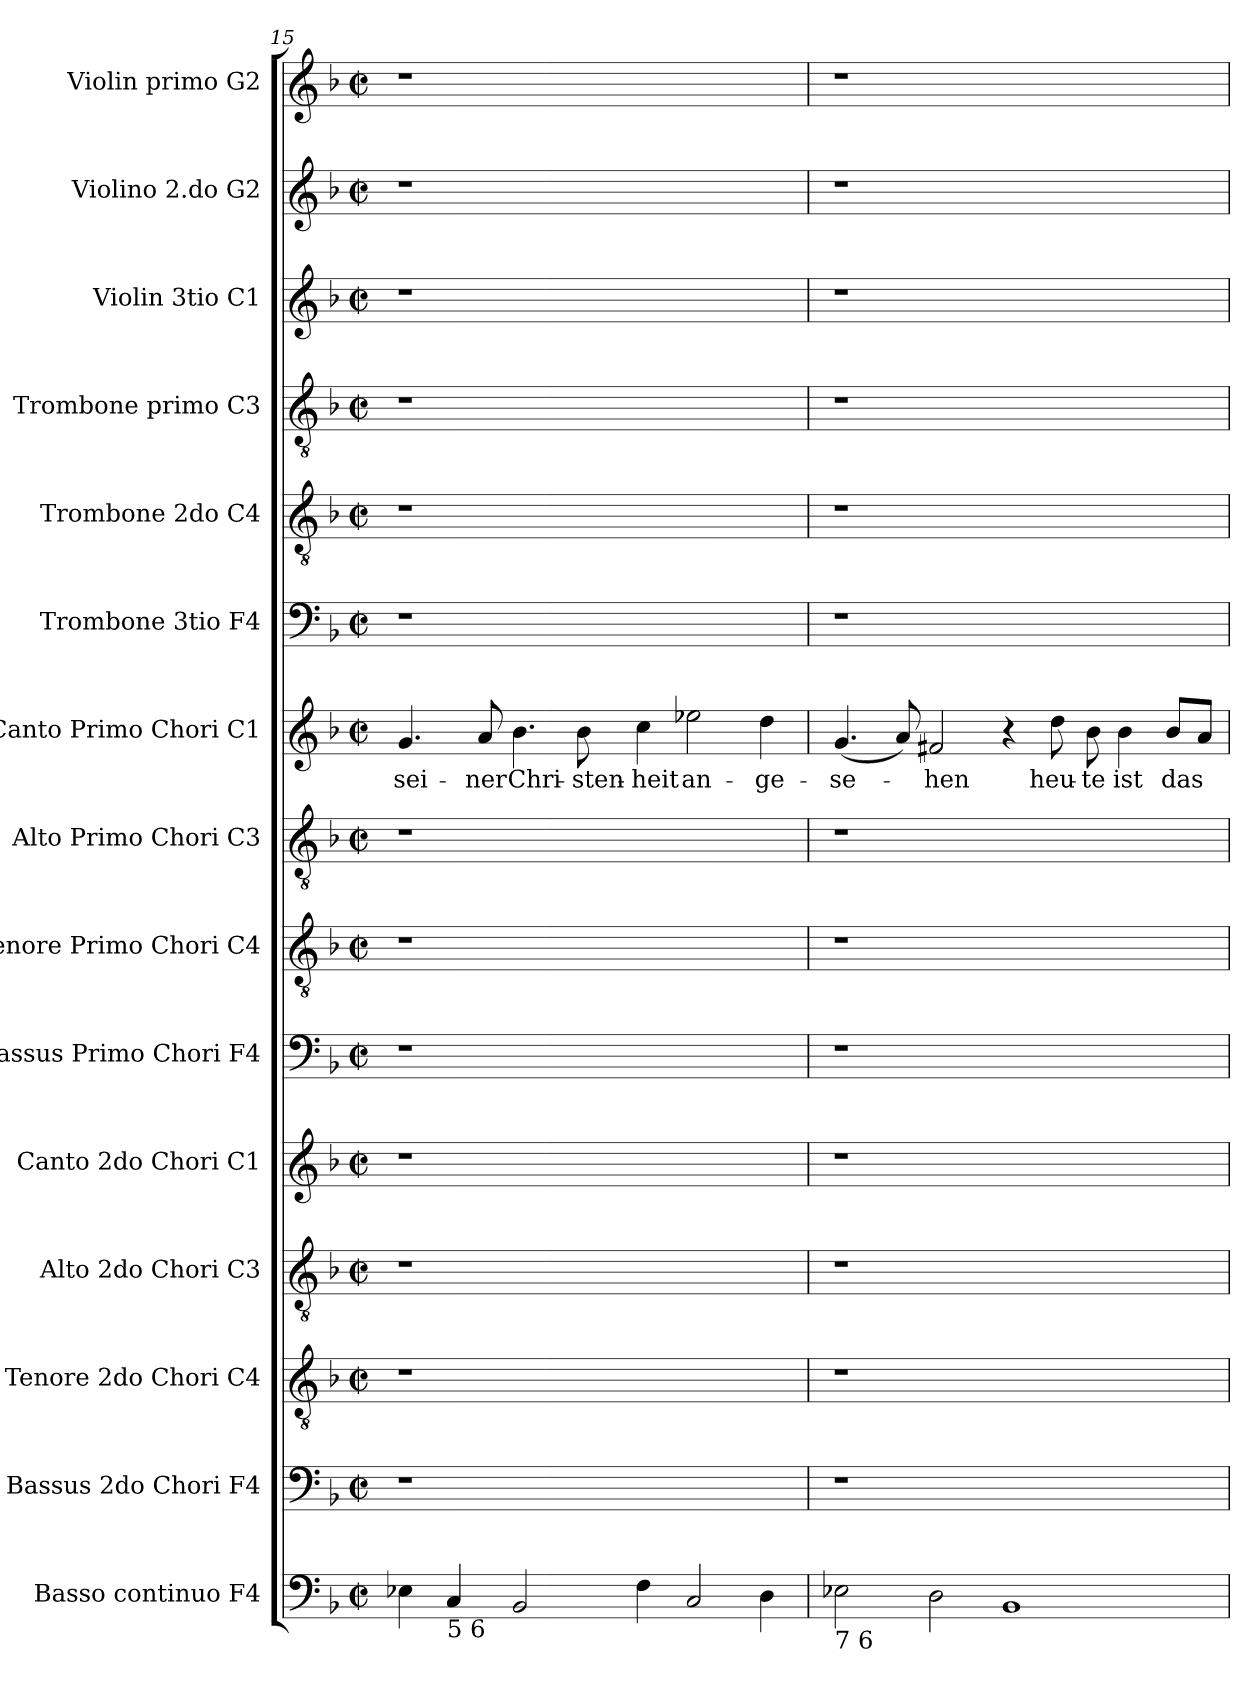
**kern	**kern	**kern	**kern	**kern	**kern	**kern	**kern	**kern	**text	**kern	**kern	**kern	**kern	**kern	**kern
*part15	*part14	*part13	*part12	*part11	*part10	*part9	*part8	*part7	*part7	*part6	*part5	*part4	*part3	*part2	*part1
*staff15	*staff14	*staff13	*staff12	*staff11	*staff10	*staff9	*staff8	*staff7	*staff7	*staff6	*staff5	*staff4	*staff3	*staff2	*staff1
*I"Basso continuo F4	*I"Bassus  2do Chori F4	*I"Tenore 2do Chori C4	*I"Alto 2do Chori C3	*I"Canto 2do Chori C1	*I"Bassus Primo Chori F4	*I"Tenore Primo Chori C4	*I"Alto Primo Chori C3	*I"Canto Primo Chori C1	*	*I"Trombone 3tio F4	*I"Trombone 2do C4	*I"Trombone primo C3	*I"Violin 3tio C1	*I"Violino 2.do G2	*I"Violin primo G2
*I'BC	*I'B/Ch2	*I'T/Ch2	*I'A/Ch2	*I'C/Ch2	*I'B/Ch1	*I'T/Ch1	*I'A/Ch1	*I'C/Ch1	*	*I'Tr3	*I'Tr2	*I'Tr1	*I'Vl3	*I'Vl2	*I'Vl1
*clefF4	*clefF4	*clefGv2	*clefGv2	*clefG2	*clefF4	*clefGv2	*clefGv2	*clefG2	*	*clefF4	*clefGv2	*clefGv2	*clefG2	*clefG2	*clefG2
*k[b-]	*k[b-]	*k[b-]	*k[b-]	*k[b-]	*k[b-]	*k[b-]	*k[b-]	*k[b-]	*	*k[b-]	*k[b-]	*k[b-]	*k[b-]	*k[b-]	*k[b-]
*F:	*F:	*F:	*F:	*F:	*F:	*F:	*F:	*F:	*	*F:	*F:	*F:	*F:	*F:	*F:
*M2/2	*M2/2	*M2/2	*M2/2	*M2/2	*M2/2	*M2/2	*M2/2	*M2/2	*	*M2/2	*M2/2	*M2/2	*M2/2	*M2/2	*M2/2
*met(c|)	*met(c|)	*met(c|)	*met(c|)	*met(c|)	*met(c|)	*met(c|)	*met(c|)	*met(c|)	*	*met(c|)	*met(c|)	*met(c|)	*met(c|)	*met(c|)	*met(c|)
=15	=15	=15	=15	=15	=15	=15	=15	=15	=15	=15	=15	=15	=15	=15	=15
!	!	!	!	!	!	!	!	!	!LO:LY:b	!	!	!	!	!	!
4E-X\	1r	1r	1r	1r	1r	1r	1r	4.g/	sei-	1r	1r	1r	1r	1r	1r
!LO:TX:b:t=5 6	!	!	!	!	!	!	!	!	!	!	!	!	!	!	!
4C/	.	.	.	.	.	.	.	.	.	.	.	.	.	.	.
!	!	!	!	!	!	!	!	!	!LO:LY:b	!	!	!	!	!	!
.	.	.	.	.	.	.	.	8a/	-ner	.	.	.	.	.	.
!	!	!	!	!	!	!	!	!	!LO:LY:b	!	!	!	!	!	!
2BB-/	.	.	.	.	.	.	.	4.b-\	Chri-	.	.	.	.	.	.
!	!	!	!	!	!	!	!	!	!LO:LY:b	!	!	!	!	!	!
.	.	.	.	.	.	.	.	8b-\	-sten-	.	.	.	.	.	.
!	!	!	!	!	!	!	!	!	!LO:LY:b	!	!	!	!	!	!
4F\	1ryy	1ryy	1ryy	1ryy	1ryy	1ryy	1ryy	4cc\	-heit	1ryy	1ryy	1ryy	1ryy	1ryy	1ryy
!	!	!	!	!	!	!	!	!	!LO:LY:b	!	!	!	!	!	!
2C/	.	.	.	.	.	.	.	2ee-X\	an-	.	.	.	.	.	.
!	!	!	!	!	!	!	!	!	!LO:LY:b	!	!	!	!	!	!
4D\	.	.	.	.	.	.	.	4dd\	-ge-	.	.	.	.	.	.
=16	=16	=16	=16	=16	=16	=16	=16	=16	=16	=16	=16	=16	=16	=16	=16
!LO:TX:b:t=7 6	!	!	!	!	!	!	!	!	!	!	!	!	!	!	!
!	!	!	!	!	!	!	!	!	!LO:LY:b	!	!	!	!	!	!
2E-X\	1r	1r	1r	1r	1r	1r	1r	(<4.g/	-se-	1r	1r	1r	1r	1r	1r
.	.	.	.	.	.	.	.	8a/)	.	.	.	.	.	.	.
!	!	!	!	!	!	!	!	!	!LO:LY:b	!	!	!	!	!	!
2D\	.	.	.	.	.	.	.	2f#X/	-hen	.	.	.	.	.	.
1BB-	1ryy	1ryy	1ryy	1ryy	1ryy	1ryy	1ryy	4r	.	1ryy	1ryy	1ryy	1ryy	1ryy	1ryy
!	!	!	!	!	!	!	!	!	!LO:LY:b	!	!	!	!	!	!
.	.	.	.	.	.	.	.	8dd\	heu-	.	.	.	.	.	.
!	!	!	!	!	!	!	!	!	!LO:LY:b	!	!	!	!	!	!
.	.	.	.	.	.	.	.	8b-\	-te	.	.	.	.	.	.
!	!	!	!	!	!	!	!	!	!LO:LY:b	!	!	!	!	!	!
.	.	.	.	.	.	.	.	4b-\	ist	.	.	.	.	.	.
!	!	!	!	!	!	!	!	!	!LO:LY:b	!	!	!	!	!	!
.	.	.	.	.	.	.	.	8b-/L	das	.	.	.	.	.	.
.	.	.	.	.	.	.	.	8a/J	.	.	.	.	.	.	.
=	=	=	=	=	=	=	=	=	=	=	=	=	=	=	=
*-	*-	*-	*-	*-	*-	*-	*-	*-	*-	*-	*-	*-	*-	*-	*-
